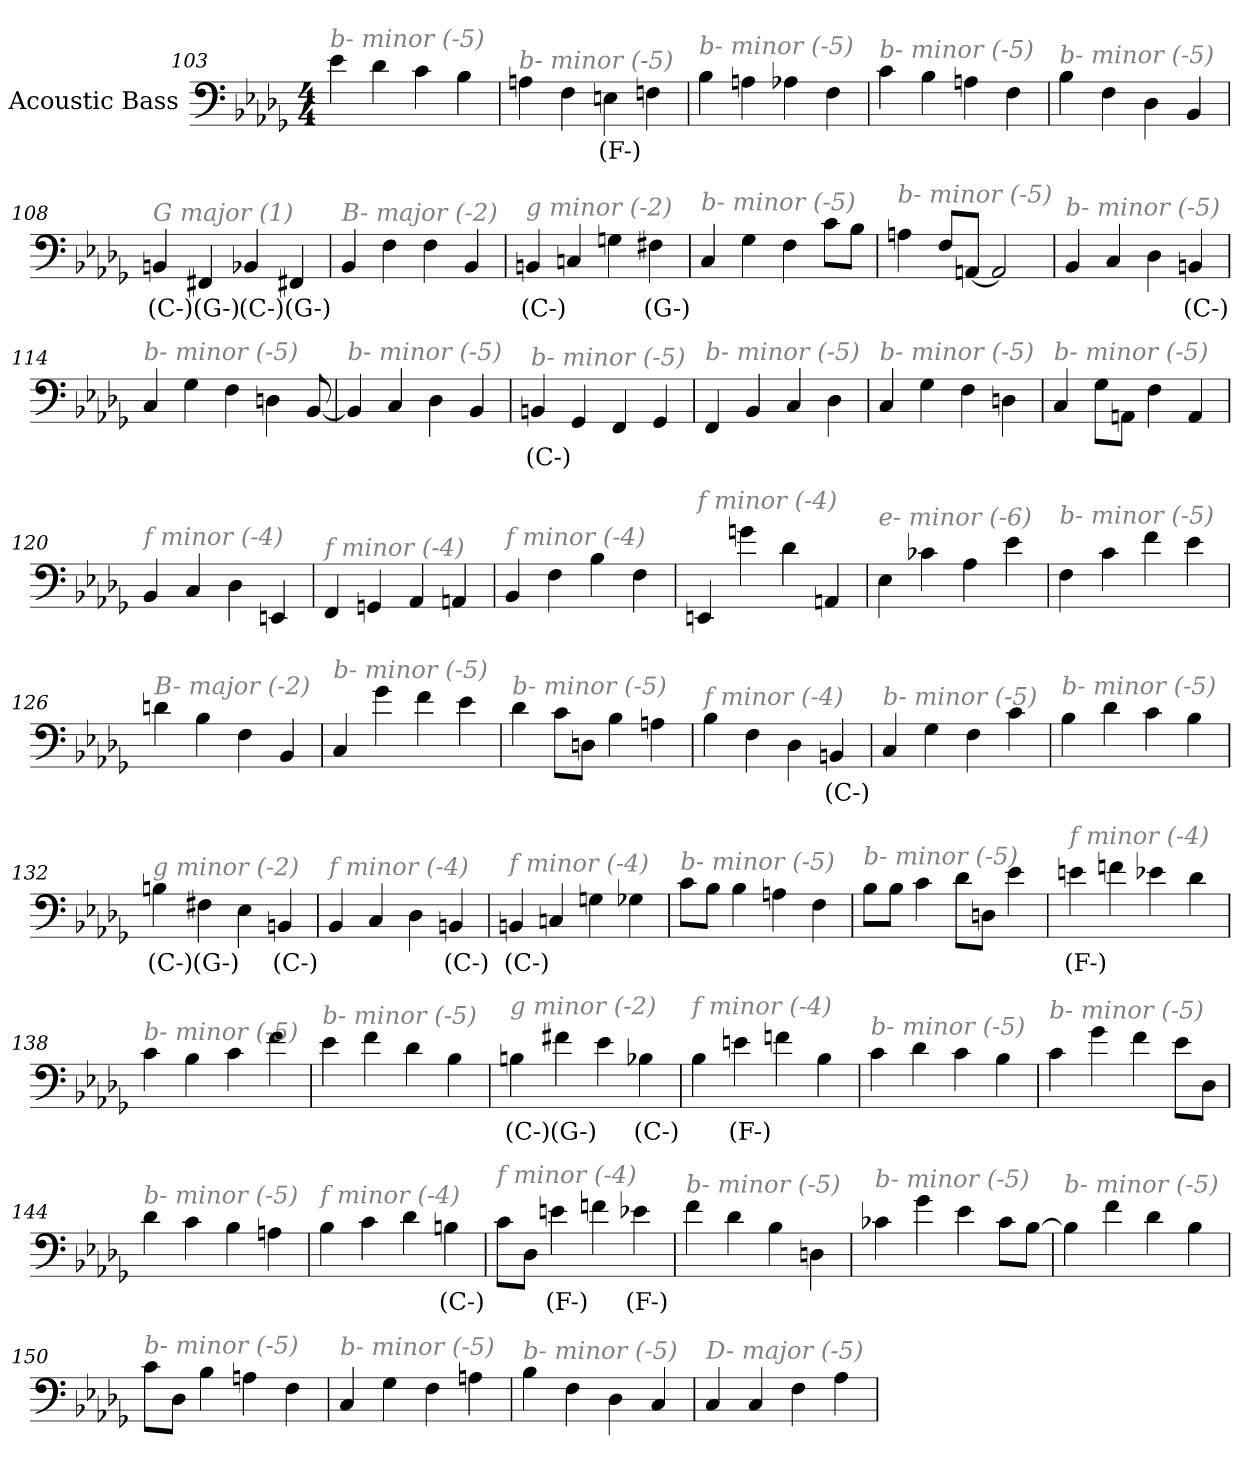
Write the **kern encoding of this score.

**kern	**text
*part1	*part1
*staff1	*staff1
*I"Acoustic Bass	*
*clefF4	*
*ITrd7c12	*
*k[b-e-a-d-g-]	*
*D-:	*
*M4/4	*
=103	=103
!LO:TX:i:color=#808080:t=b- minor (-5)	!
4E-	.
4D-	.
4C	.
4BB-	.
=104	=104
!LO:TX:i:color=#808080:t=b- minor (-5)	!
4AAn	.
4FF	.
4EEni	(F-)
4FFn	.
=105	=105
!LO:TX:i:color=#808080:t=b- minor (-5)	!
4BB-	.
4AAn	.
4AA-X	.
4FF	.
=106	=106
!LO:TX:i:color=#808080:t=b- minor (-5)	!
4C	.
4BB-	.
4AAn	.
4FF	.
=107	=107
!LO:TX:i:color=#808080:t=b- minor (-5)	!
4BB-	.
4FF	.
4DD-	.
4BBB-	.
=108	=108
!LO:TX:i:color=#808080:t=G major (1)	!
4BBBni	(C-)
4FFF#Xi	(G-)
4BBB-i	(C-)
4FFF#Xi	(G-)
=109	=109
!LO:TX:i:color=#808080:t=B- major (-2)	!
4BBB-	.
4FF	.
4FF	.
4BBB-	.
=110	=110
!LO:TX:i:color=#808080:t=g minor (-2)	!
4BBBni	(C-)
4CCn	.
4GGn	.
4FF#Xi	(G-)
=111	=111
!LO:TX:i:color=#808080:t=b- minor (-5)	!
4CC	.
4GG-	.
4FF	.
8CL	.
8BB-J	.
=112	=112
!LO:TX:i:color=#808080:t=b- minor (-5)	!
4AAn	.
8FFL	.
[8AAAnJ	.
2AAA]	.
=113	=113
!LO:TX:i:color=#808080:t=b- minor (-5)	!
4BBB-	.
4CC	.
4DD-	.
4BBBni	(C-)
=114	=114
!LO:TX:i:color=#808080:t=b- minor (-5)	!
4CC	.
4GG-	.
4FF	.
4DDn	.
[8BBB-	.
=115	=115
!LO:TX:i:color=#808080:t=b- minor (-5)	!
4BBB-]	.
4CC	.
4DD-	.
4BBB-	.
=116	=116
!LO:TX:i:color=#808080:t=b- minor (-5)	!
4BBBni	(C-)
4GGG-	.
4FFF	.
4GGG-	.
=117	=117
!LO:TX:i:color=#808080:t=b- minor (-5)	!
4FFF	.
4BBB-	.
4CC	.
4DD-	.
=118	=118
!LO:TX:i:color=#808080:t=b- minor (-5)	!
4CC	.
4GG-	.
4FF	.
4DDn	.
=119	=119
!LO:TX:i:color=#808080:t=b- minor (-5)	!
4CC	.
8GG-L	.
8AAAnJ	.
4FF	.
4AAA	.
=120	=120
!LO:TX:i:color=#808080:t=f minor (-4)	!
4BBB-	.
4CC	.
4DD-	.
4EEEn	.
=121	=121
!LO:TX:i:color=#808080:t=f minor (-4)	!
4FFF	.
4GGGn	.
4AAA-	.
4AAAn	.
=122	=122
!LO:TX:i:color=#808080:t=f minor (-4)	!
4BBB-	.
4FF	.
4BB-	.
4FF	.
=123	=123
!LO:TX:i:color=#808080:t=f minor (-4)	!
4EEEn	.
4Gn	.
4D-	.
4AAAn	.
=124	=124
!LO:TX:i:color=#808080:t=e- minor (-6)	!
4EE-	.
4C-X	.
4AA-	.
4E-	.
=125	=125
!LO:TX:i:color=#808080:t=b- minor (-5)	!
4FF	.
4C	.
4F	.
4E-	.
=126	=126
!LO:TX:i:color=#808080:t=B- major (-2)	!
4Dn	.
4BB-	.
4FF	.
4BBB-	.
=127	=127
!LO:TX:i:color=#808080:t=b- minor (-5)	!
4CC	.
4G-	.
4F	.
4E-	.
=128	=128
!LO:TX:i:color=#808080:t=b- minor (-5)	!
4D-	.
8CL	.
8DDnJ	.
4BB-	.
4AAn	.
=129	=129
!LO:TX:i:color=#808080:t=f minor (-4)	!
4BB-	.
4FF	.
4DD-	.
4BBBni	(C-)
=130	=130
!LO:TX:i:color=#808080:t=b- minor (-5)	!
4CC	.
4GG-	.
4FF	.
4C	.
=131	=131
!LO:TX:i:color=#808080:t=b- minor (-5)	!
4BB-	.
4D-	.
4C	.
4BB-	.
=132	=132
!LO:TX:i:color=#808080:t=g minor (-2)	!
4BBni	(C-)
4FF#Xi	(G-)
4EE-	.
4BBBni	(C-)
=133	=133
!LO:TX:i:color=#808080:t=f minor (-4)	!
4BBB-	.
4CC	.
4DD-	.
4BBBni	(C-)
=134	=134
!LO:TX:i:color=#808080:t=f minor (-4)	!
4BBBni	(C-)
4CCn	.
4GGn	.
4GG-X	.
=135	=135
!LO:TX:i:color=#808080:t=b- minor (-5)	!
8CL	.
8BB-J	.
4BB-	.
4AAn	.
4FF	.
=136	=136
!LO:TX:i:color=#808080:t=b- minor (-5)	!
8BB-L	.
8BB-J	.
4C	.
8D-L	.
8DDnJ	.
4E-	.
=137	=137
!LO:TX:i:color=#808080:t=f minor (-4)	!
4Eni	(F-)
4Fn	.
4E-	.
4D-	.
=138	=138
!LO:TX:i:color=#808080:t=b- minor (-5)	!
4C	.
4BB-	.
4C	.
4F	.
=139	=139
!LO:TX:i:color=#808080:t=b- minor (-5)	!
4E-	.
4F	.
4D-	.
4BB-	.
=140	=140
!LO:TX:i:color=#808080:t=g minor (-2)	!
4BBni	(C-)
4F#Xi	(G-)
4E-	.
4BB-i	(C-)
=141	=141
!LO:TX:i:color=#808080:t=f minor (-4)	!
4BB-	.
4Eni	(F-)
4Fn	.
4BB-	.
=142	=142
!LO:TX:i:color=#808080:t=b- minor (-5)	!
4C	.
4D-	.
4C	.
4BB-	.
=143	=143
!LO:TX:i:color=#808080:t=b- minor (-5)	!
4C	.
4G-	.
4F	.
8E-L	.
8DD-J	.
=144	=144
!LO:TX:i:color=#808080:t=b- minor (-5)	!
4D-	.
4C	.
4BB-	.
4AAn	.
=145	=145
!LO:TX:i:color=#808080:t=f minor (-4)	!
4BB-	.
4C	.
4D-	.
4BBni	(C-)
=146	=146
!LO:TX:i:color=#808080:t=f minor (-4)	!
8CL	.
8DD-J	.
4Eni	(F-)
4Fn	.
4E-Xi	(F-)
=147	=147
!LO:TX:i:color=#808080:t=b- minor (-5)	!
4F	.
4D-	.
4BB-	.
4DDn	.
=148	=148
!LO:TX:i:color=#808080:t=b- minor (-5)	!
4C-X	.
4G-	.
4E-	.
8C-L	.
[8BB-J	.
=149	=149
!LO:TX:i:color=#808080:t=b- minor (-5)	!
4BB-]	.
4F	.
4D-	.
4BB-	.
=150	=150
!LO:TX:i:color=#808080:t=b- minor (-5)	!
8CL	.
8DD-J	.
4BB-	.
4AAn	.
4FF	.
=151	=151
!LO:TX:i:color=#808080:t=b- minor (-5)	!
4CC	.
4GG-	.
4FF	.
4AAn	.
=152	=152
!LO:TX:i:color=#808080:t=b- minor (-5)	!
4BB-	.
4FF	.
4DD-	.
4CC	.
=153	=153
!LO:TX:i:color=#808080:t=D- major (-5)	!
4CC	.
4CC	.
4FF	.
4AA-	.
=	=
*-	*-
